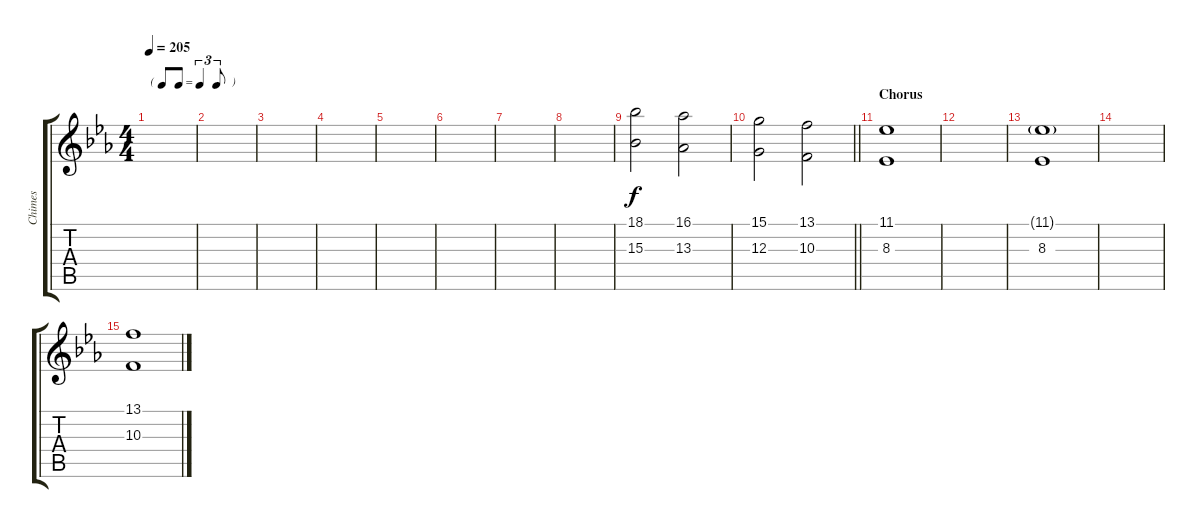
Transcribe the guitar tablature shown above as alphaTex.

\track ("Chimes" "Chimes") {instrument tubularbells}
\staff {score tabs}
\tuning (E4 B3 G3 D3 A2 E2) {hide}
\ts (4 4)
\tf triplet8th
\tempo 205
\clef g2
\ks eb
|
|
|
|
|
|
|
|
(18.1 15.3).2 (16.1 13.3).2 |
\barLineRight lightlight
(15.1 12.3).2 (13.1 10.3).2 |
\section ("" "Chorus")
(11.1 8.3).1 |
|
(11.1{g} 8.3).1 |
|
(13.1 10.3).1
